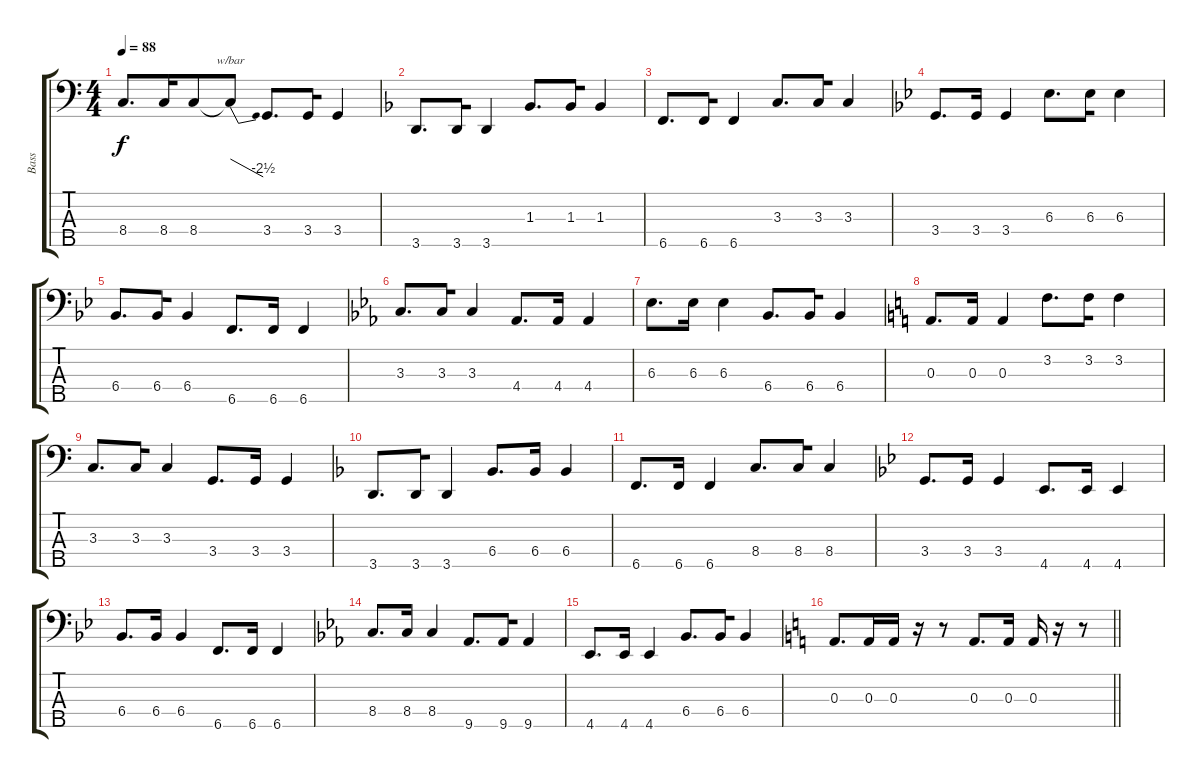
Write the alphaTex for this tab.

\track ("Bass" "Bass") {instrument electricbasspick}
\staff {score tabs}
\tuning (G2 D2 A1 E1 B0) {hide}
\ts (4 4)
\tempo 88
\clef f4
\ks aminor
8.4.8{d dy f} 8.4.16{beam merge} 8.4.8 8.4{t}.8{tbe (dive default 0 0 60 -10)} 3.4.8{d} 3.4.16{beam merge} 3.4.4 |
\ks dminor
3.5.8{d beam merge} 3.5.16{beam merge} 3.5.4 1.3.8{d beam merge} 1.3.16{beam merge} 1.3.4 |
6.5.8{d} 6.5.16{beam merge} 6.5.4 3.3.8{d} 3.3.16{beam merge} 3.3.4 |
\ks gminor
3.4.8{d beam merge} 3.4.16 3.4.4 6.3.8{d} 6.3.16{beam merge} 6.3.4 |
6.4.8{d beam merge} 6.4.16{beam merge} 6.4.4{beam merge} 6.5.8{d} 6.5.16 6.5.4 |
\ks cminor
3.3.8{d} 3.3.16{beam merge} 3.3.4 4.4.8{d} 4.4.16 4.4.4 |
6.3.8{d} 6.3.16 6.3.4 6.4.8{d} 6.4.16{beam merge} 6.4.4 |
\ks aminor
0.3.8{d} 0.3.16 0.3.4 3.2.8{d} 3.2.16{beam merge} 3.2.4 |
3.3.8{d beam merge} 3.3.16{beam merge} 3.3.4{beam merge} 3.4.8{d} 3.4.16 3.4.4 |
\ks dminor
3.5.8{d} 3.5.16{beam merge} 3.5.4{beam merge} 6.4.8{d} 6.4.16 6.4.4 |
6.5.8{d beam merge} 6.5.16 6.5.4 8.4.8{d beam merge} 8.4.16{beam merge} 8.4.4 |
\ks gminor
3.4.8{d beam merge} 3.4.16 3.4.4 4.5.8{d beam merge} 4.5.16 4.5.4 |
6.4.8{d beam merge} 6.4.16 6.4.4 6.5.8{d} 6.5.16 6.5.4 |
\ks cminor
8.4.8{d} 8.4.16 8.4.4 9.5.8{d} 9.5.16{beam merge} 9.5.4 |
4.5.8{d} 4.5.16 4.5.4 6.4.8{d} 6.4.16{beam merge} 6.4.4 |
\barLineRight lightlight
\ks aminor
0.3.8{d beam merge} 0.3.16{beam merge} 0.3.16 r.16 r.8 0.3.8{d beam merge} 0.3.16 0.3.16 r.16 r.8
